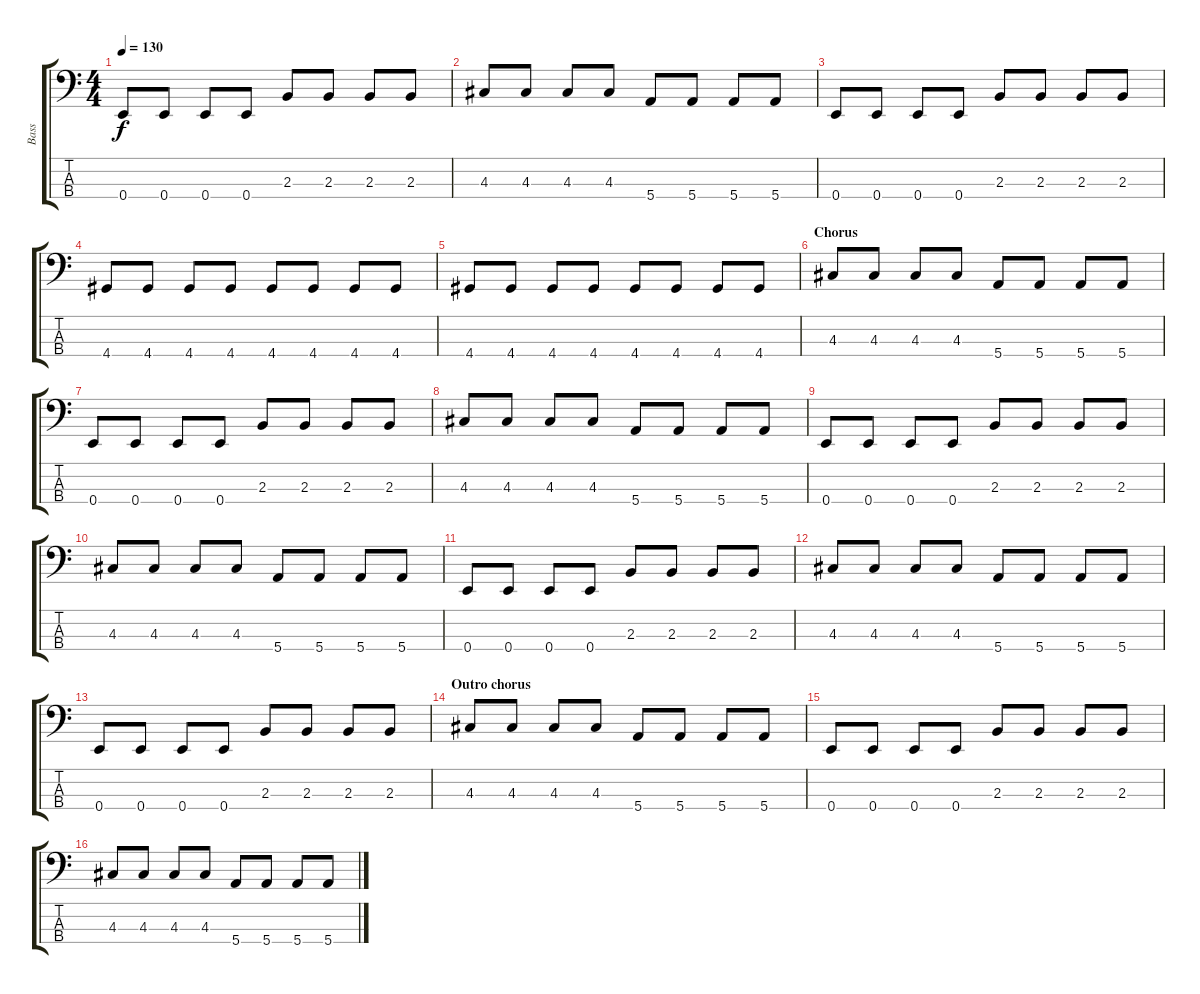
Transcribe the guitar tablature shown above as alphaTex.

\track ("Bass" "Bass") {instrument electricbasspick}
\staff {score tabs}
\tuning (G2 D2 A1 E1) {hide}
\ts (4 4)
\tempo 130
\clef f4
\ks c
0.4.8{dy f} 0.4.8 0.4.8 0.4.8 2.3.8 2.3.8 2.3.8 2.3.8 |
4.3.8 4.3.8 4.3.8 4.3.8 5.4.8 5.4.8 5.4.8 5.4.8 |
0.4.8 0.4.8 0.4.8 0.4.8 2.3.8 2.3.8 2.3.8 2.3.8 |
4.4.8 4.4.8 4.4.8 4.4.8 4.4.8 4.4.8 4.4.8 4.4.8 |
4.4.8 4.4.8 4.4.8 4.4.8 4.4.8 4.4.8 4.4.8 4.4.8 |
\section ("" "Chorus")
4.3.8 4.3.8 4.3.8 4.3.8 5.4.8 5.4.8 5.4.8 5.4.8 |
0.4.8 0.4.8 0.4.8 0.4.8 2.3.8 2.3.8 2.3.8 2.3.8 |
4.3.8 4.3.8 4.3.8 4.3.8 5.4.8 5.4.8 5.4.8 5.4.8 |
0.4.8 0.4.8 0.4.8 0.4.8 2.3.8 2.3.8 2.3.8 2.3.8 |
4.3.8 4.3.8 4.3.8 4.3.8 5.4.8 5.4.8 5.4.8 5.4.8 |
0.4.8 0.4.8 0.4.8 0.4.8 2.3.8 2.3.8 2.3.8 2.3.8 |
4.3.8 4.3.8 4.3.8 4.3.8 5.4.8 5.4.8 5.4.8 5.4.8 |
0.4.8 0.4.8 0.4.8 0.4.8 2.3.8 2.3.8 2.3.8 2.3.8 |
\section ("" "Outro chorus")
4.3.8 4.3.8 4.3.8 4.3.8 5.4.8 5.4.8 5.4.8 5.4.8 |
0.4.8 0.4.8 0.4.8 0.4.8 2.3.8 2.3.8 2.3.8 2.3.8 |
4.3.8 4.3.8 4.3.8 4.3.8 5.4.8 5.4.8 5.4.8 5.4.8
